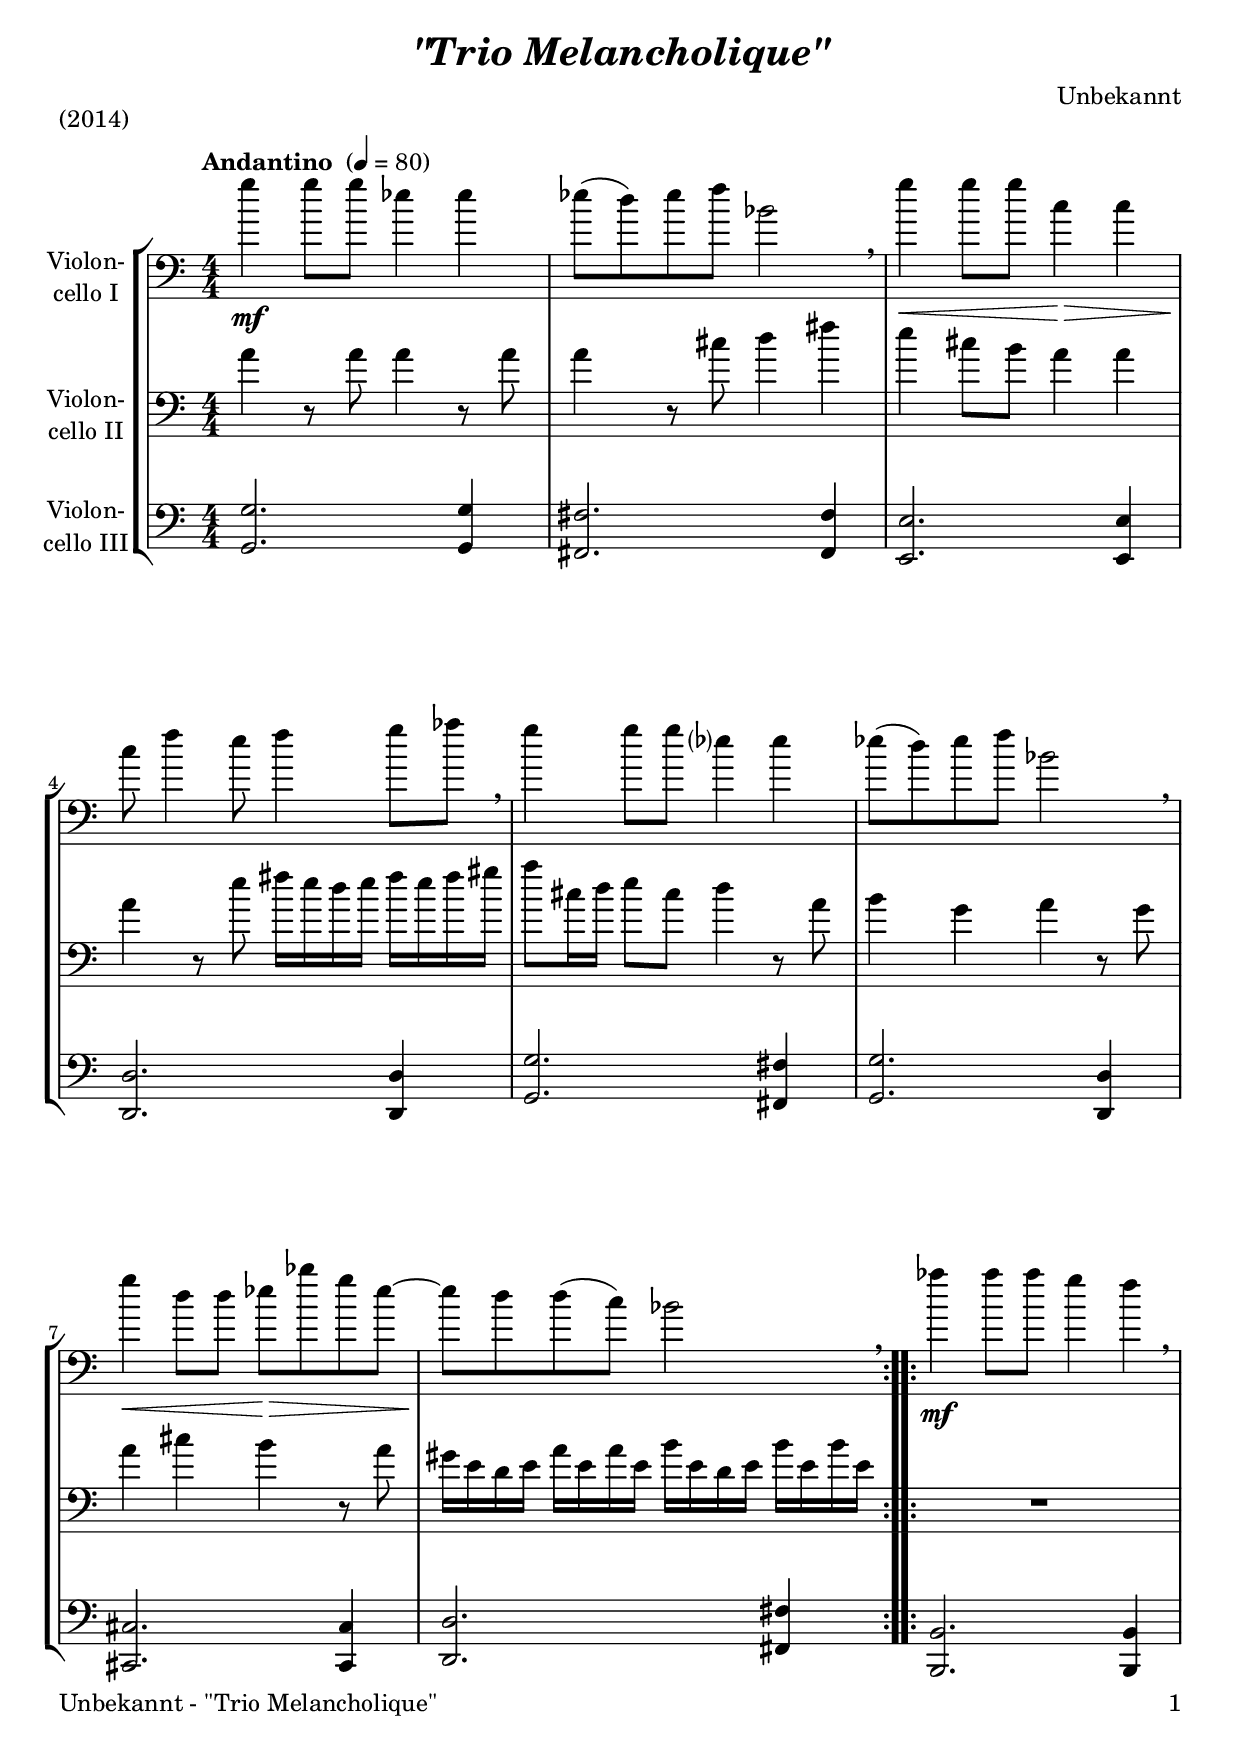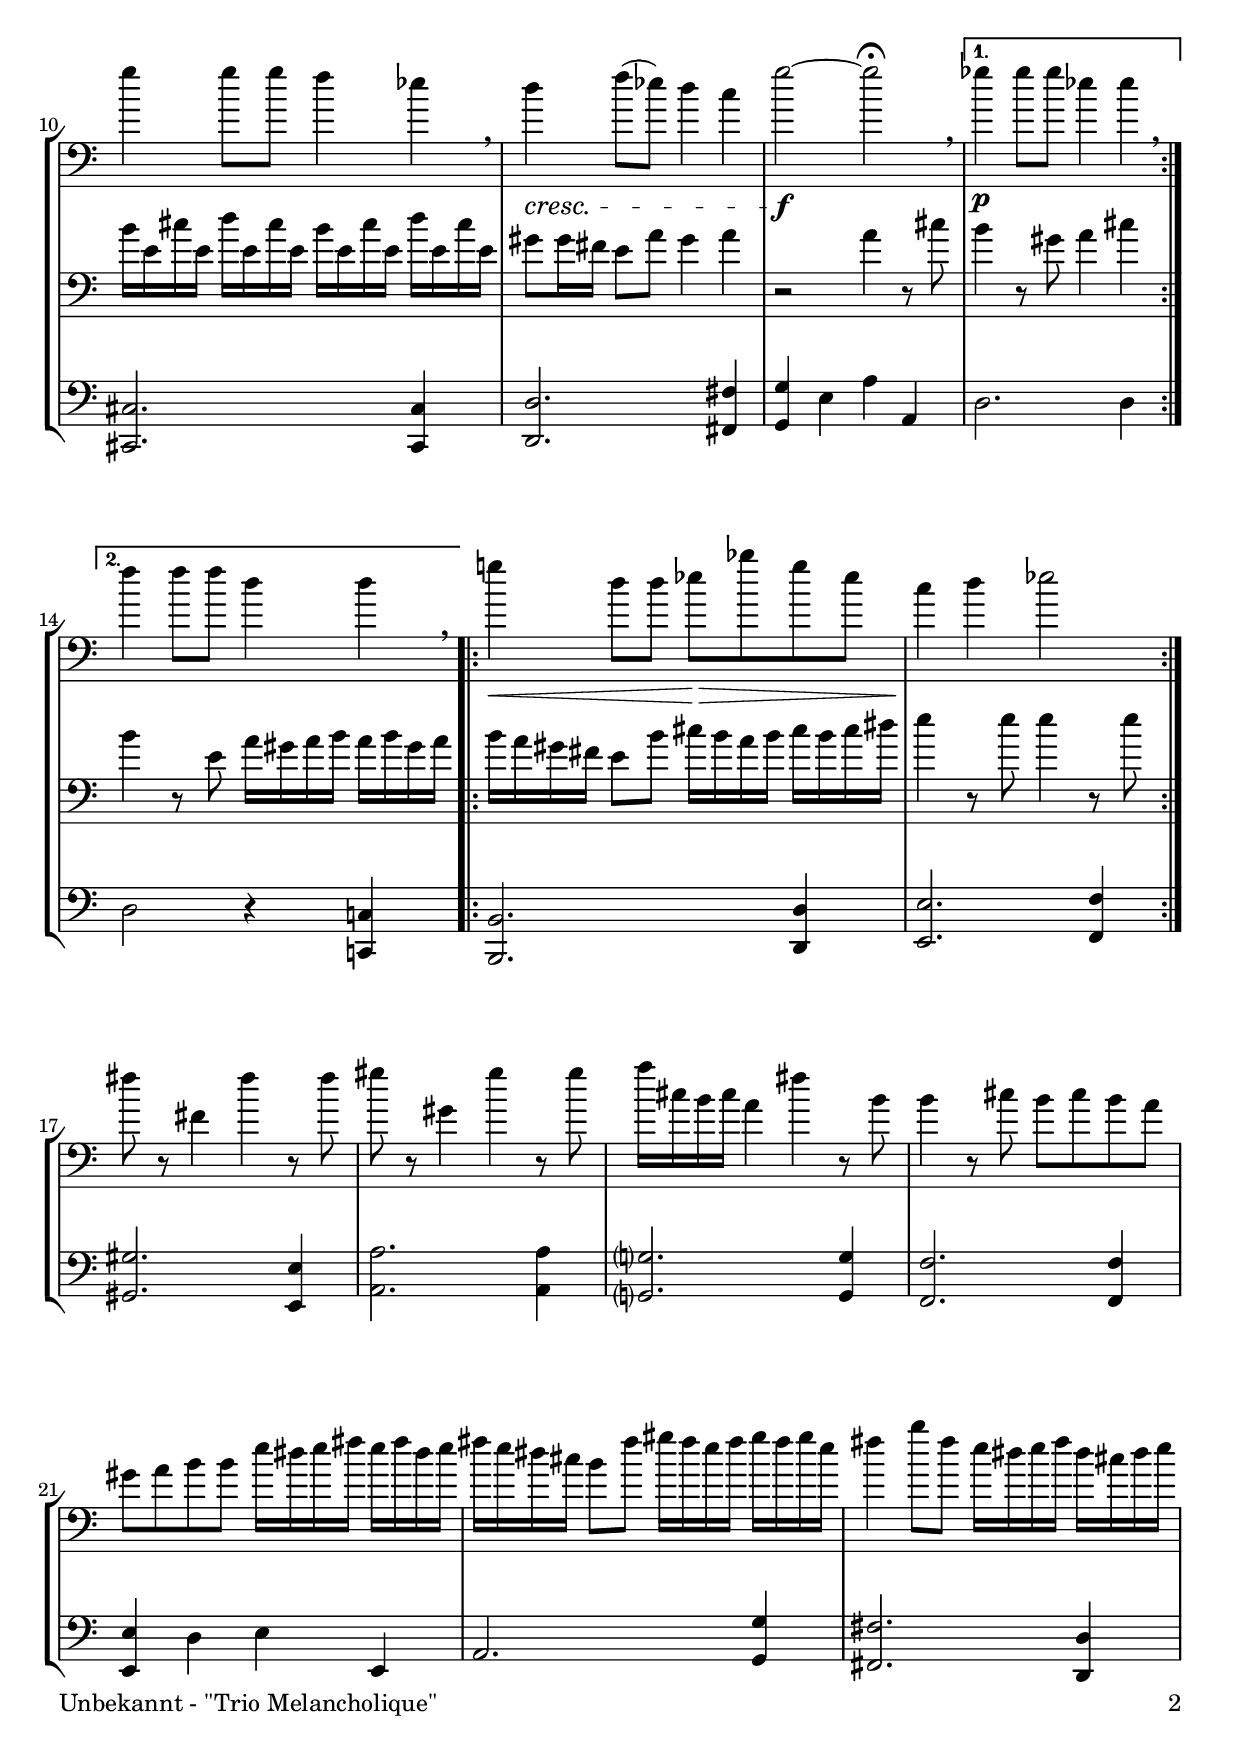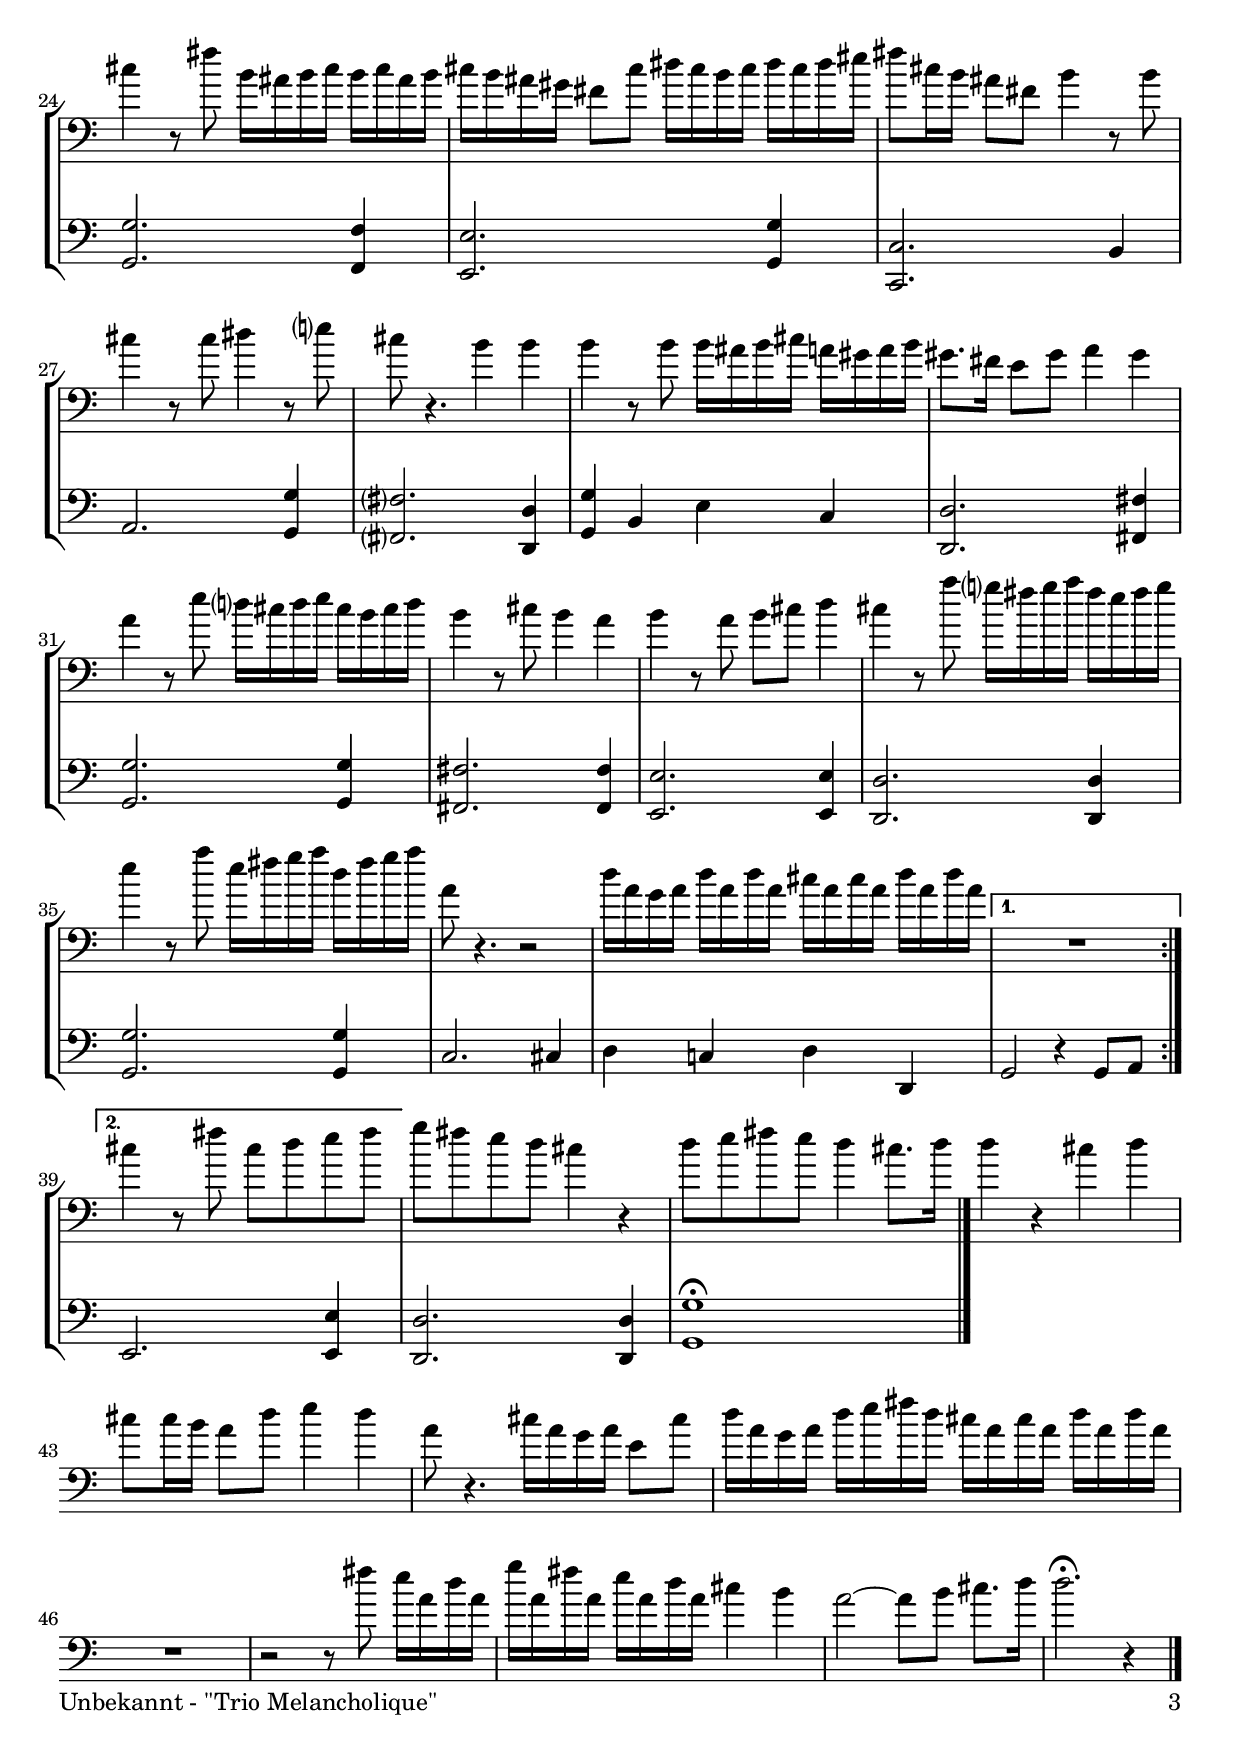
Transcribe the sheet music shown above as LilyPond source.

\version "2.24.1"
\include "deutsch.ly"
  
#(set-global-staff-size 21)

\header {
  title     = \markup \bold \italic "\"Trio Melancholique\""
  composer  = "Unbekannt"
%  arranger  = ""
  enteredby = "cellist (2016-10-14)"
  piece     = "(2014)"
}

voiceconsts = {
  \key a \minor
  \time 4/4
  \clef "bass"
  \numericTimeSignature
  \compressEmptyMeasures
  \tempo "Andantino " 4=80
  % Set default beaming for all staves
%  \set Timing.beamExceptions = #'()
%  \set Timing.baseMoment     = #(ly:make-moment 1 4)
%  \set Timing.beatStructure  = #'(1 1 1)
}

mist = "string ensemble 1"
mivl = "violin"
miba = "cello"
mipz = "pizzicato strings"

\include "v1.ily"
\include "v2.ily"
\include "v3.ily"

music = \new StaffGroup <<
      \new Staff {
	\set Staff.midiInstrument = \miba
	\set Staff.instrumentName = \markup \center-column { "Violon-" "cello I" }
	\transpose a a { \va }
      }

      \new Staff {
	\set Staff.midiInstrument = \miba
	\set Staff.instrumentName = \markup \center-column { "Violon-" "cello II" }
	\transpose a a { \vb }
      }

      \new Staff {
	\set Staff.midiInstrument = \miba
	\set Staff.instrumentName = \markup \center-column { "Violon-" "cello III" }
	\transpose a a { \vc }
      }
>>

\book {
   \paper {
    print-page-number = ##t
    print-first-page-number = ##t
    ragged-last-bottom = ##f
    oddHeaderMarkup = \markup \null
    evenHeaderMarkup = \markup \null
    oddFooterMarkup = \markup {
      \fill-line {
        \if \should-print-page-number
        "Unbekannt - \"Trio Melancholique\"" \fromproperty #'page:page-number-string
      }
    }
    evenFooterMarkup = \oddFooterMarkup
  } \score {
    \music
    \layout {}
  }

  \score {
    \unfoldRepeats \music

    \midi {
      \context {
        \Score
      }
    }
  }
}